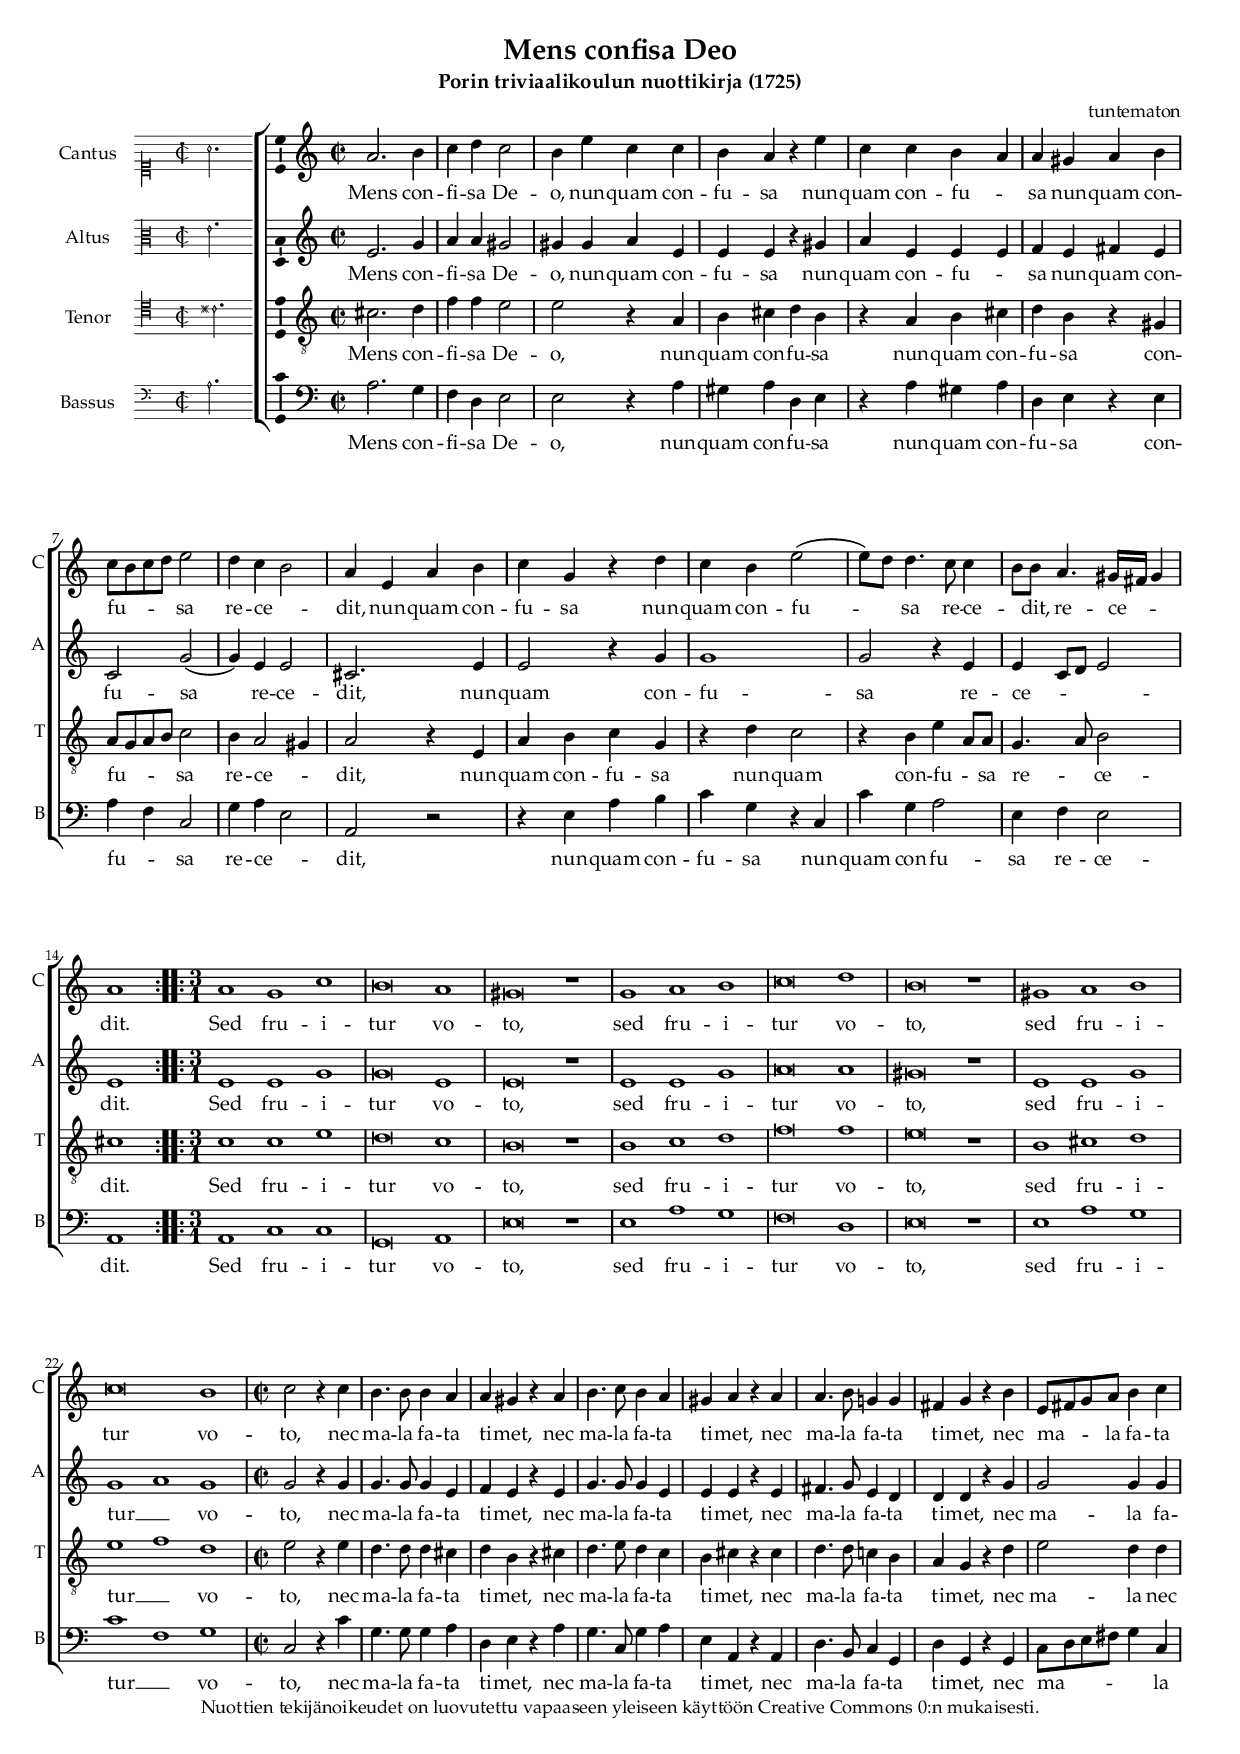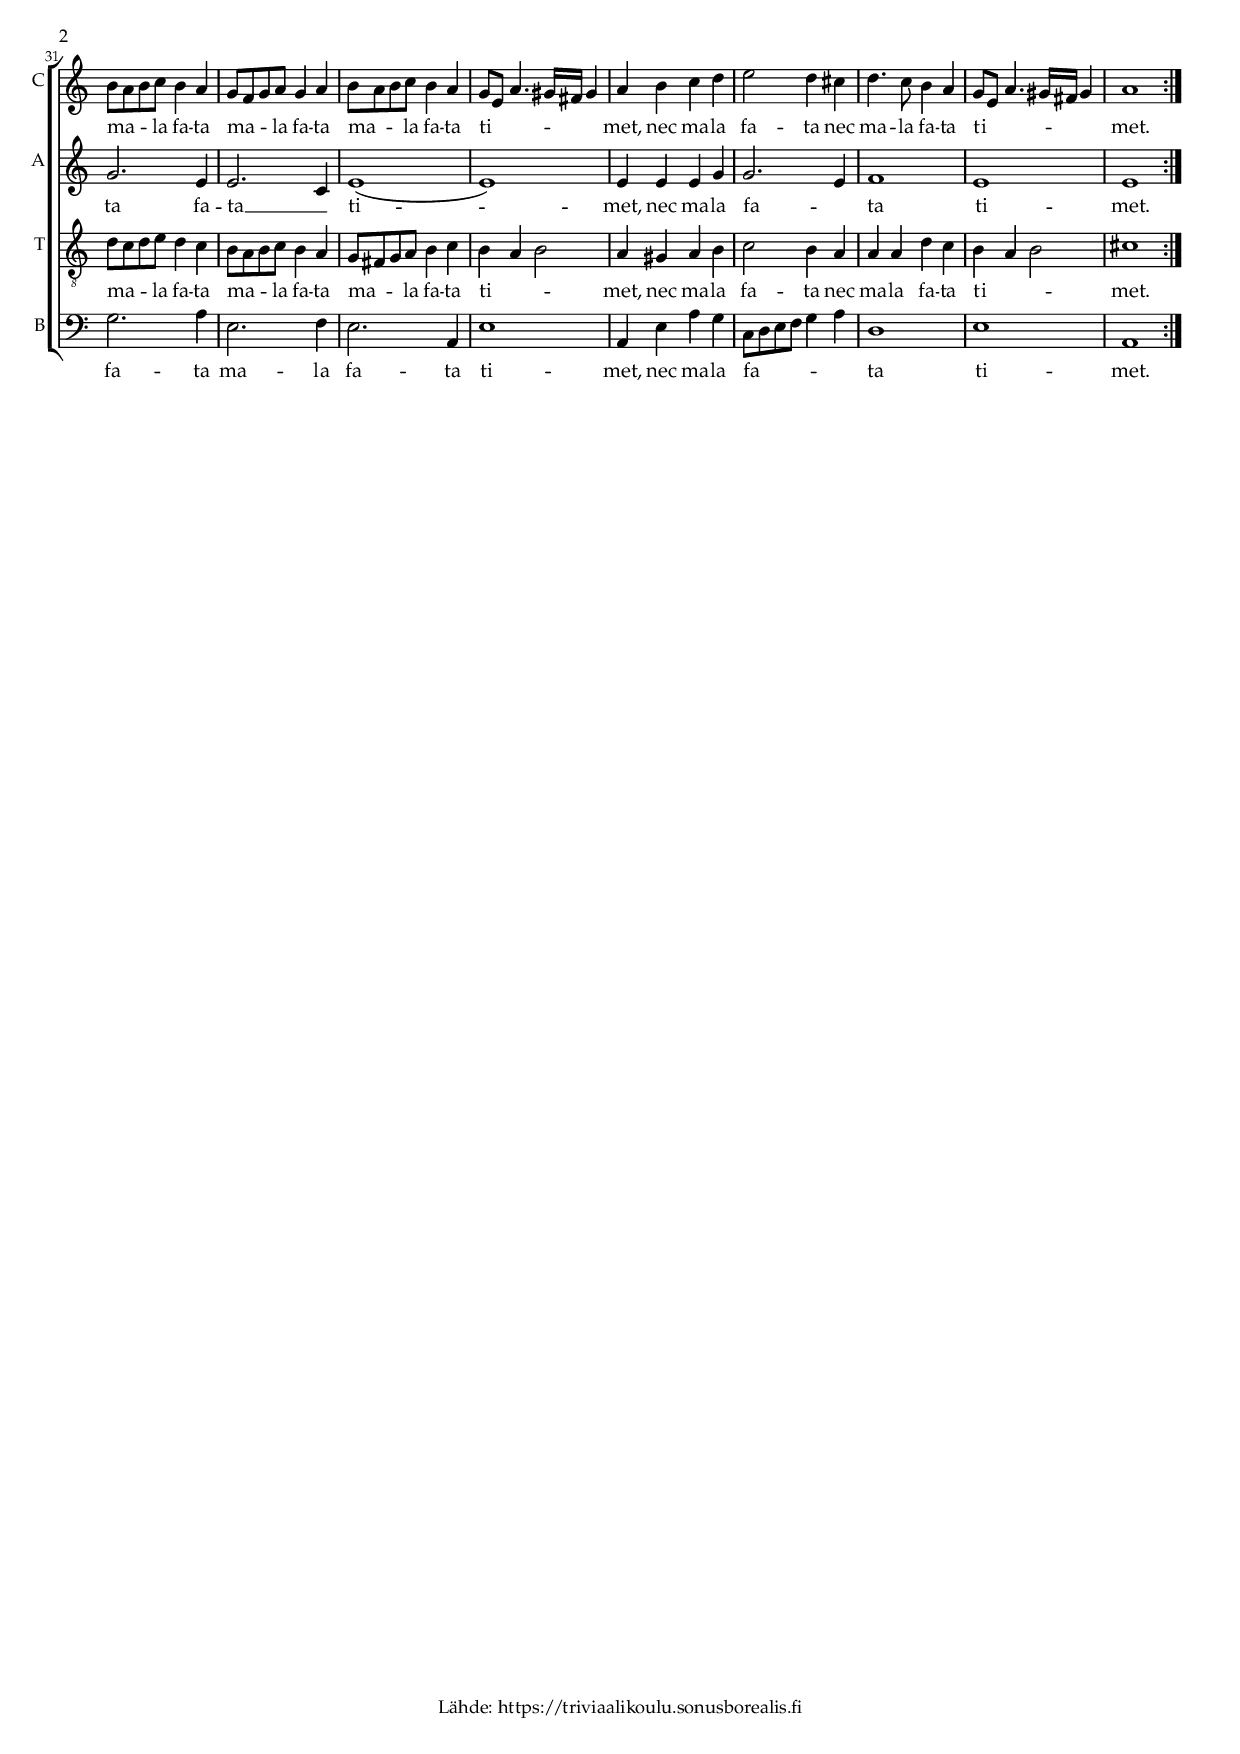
\version "2.20.0"
\include "suomi.ly"

#(set-global-staff-size 16)

globalkey = {
	\key c \major
}

globaltime = {
	\time 2/2
}

globaltempo = {
	\tempo 4 = 130
}

global = {
%  \numericTimeSignature
  \globaltime
%	\set Timing.measureLength = #(ly:make-moment 4/2)
%  \autoBeamOff
  \globalkey
  \set Staff.midiInstrument = #"voice oohs"
}


SopranoMusic = \relative c'' {
	\set Staff.instrumentName = #"Cantus"
	\set Staff.shortInstrumentName = "C"

	\incipit { \clef "mensural-c1" \globalkey \globaltime a'2. }

  \repeat volta 2 {
		a2. h4 | c d c2 | h4 e c c | h a r e' | c c h a |
		a gis a h | c8 h c d e2 | d4 c h2 | a4 e a h | c g r d' |
		c h e2( | e8) d d4. c8 c4 | h8 h a4. gis16 fis gis4 | a1 |
	}
% p2
	\repeat volta 2 {
		\time 3/1
		a1 g c | h\breve a1 | gis\breve r1 | g a h | c\breve d1 | h\breve r1 |
		gis a h | c\breve h1 |
		\time 2/2 c2 r4 c | h4. h8 h4 a | a gis r a |
		h4. c8 h4 a | gis a r a | a4. h8 g!4 g | fis g r h | e,8 fis g a h4 c |
% p3
		h8 a h c h4 a | g8 f g a g4 a | h8 a h c h4 a | g8 e a4. gis16 fis16 gis4 |
		a h c d | e2 d4 cis | d4. c8 h4 a | g8 e a4. gis16 fis gis4 | a1
	}
}

stanzaOneLyrics = \lyricmode {
	Mens con -- fi -- sa De -- o,
  nun -- quam con -- fu -- sa 
  nun -- quam con -- fu -- _ sa 
  nun -- quam con -- fu -- _ _ _ sa 
  re -- ce -- _ dit,
  nun -- quam con -- fu -- sa 
  nun -- quam con -- fu -- _ sa 
  re -- ce -- _ dit,
  re -- ce -- _ _ dit.
  Sed fru -- i -- tur vo -- to,
  sed fru -- i -- tur vo -- to,
  sed fru -- i -- tur vo -- to,
  nec ma -- la fa -- ta ti -- met,
  nec ma -- la fa -- ta ti -- met,
  nec ma -- la fa -- ta ti -- met,
  nec ma -- _ _ la fa -- ta
  ma -- _ _ la fa -- ta
  ma -- _ _ la fa -- ta
  ma -- _ _ la fa -- ta
  ti -- _ _ _ _ _ met,
  nec ma -- la fa -- ta
  nec ma -- la fa -- ta
  ti -- _ _ _ _ _ met.
}

AltoMusic = \relative c' {
	\set Staff.instrumentName = #"Altus"
	\set Staff.shortInstrumentName = "A"

	\incipit { \clef "mensural-c3" \globalkey \globaltime e'2. }

  \repeat volta 2 {
		e2. g4 | a a gis2 | gis4 gis a e | e e r gis | a e e e |
		f e fis e | c2 g'( | g4) e e2 | cis2. e4 | e2 r4 g |
		g1 | g2 r4 e | e c8 d e2 | e1
	}
% p2
	\repeat volta 2 {
		\time 3/1
		e1 e g | g\breve e1 | e\breve r1 | e e g | a\breve a1 | gis\breve r1 |
		e e g | g a g |
		\time 2/2
		g2 r4 g | g4. g8 g4 e | f e r e |
		g4. g8 g4 e | e e r e | fis4. g8 e4 d | d d r g | g2 g4 g |
		g2. e4 | e2. c4 | e1( | e) |
		e4 e e g | g2. e4 | f1 | e | e |
	}
}

stanzaOneLyricsAlto = \lyricmode {
	Mens con -- fi -- sa De -- o,
  nun -- quam con -- fu -- sa 
  nun -- quam con -- fu -- _ sa 
  nun -- quam con -- fu -- sa 
  re -- ce -- dit,
  nun -- quam con -- fu -- sa 
  re -- ce -- _ _ _ dit.
  Sed fru -- i -- tur vo -- to,
  sed fru -- i -- tur vo -- to,
  sed fru -- i -- tur __ _ vo -- to,
  nec ma -- la fa -- ta ti -- met,
  nec ma -- la fa -- ta ti -- met,
  nec ma -- la fa -- ta ti -- met,
  nec ma -- la fa -- ta fa -- ta __ _ ti -- met,
  nec ma -- la fa -- _ ta ti -- met.
}


TenoreMusic = \relative c' {
	\set Staff.instrumentName = #"Tenor"
	\set Staff.shortInstrumentName = "T"

	\incipit { \clef "mensural-c4" \globalkey \globaltime cis'2. }

	\clef "treble_8"
	\repeat volta 2 {
		cis2. d4 | f f e2 | e2 r4 a, | h cis d h | r a h cis |
		d h r gis | a8 g a h c2 | h4 a2 gis4 | a2 r4 e | a h c g |
		r d' c2 | r4 h e a,8 a | g4. a8 h2 | cis1 |
	}
% p2
	\repeat volta 2 {
		\time 3/1
		c1 c e d\breve c1 | h\breve r1 | h c d | f\breve f1 | e\breve r1 |
		h cis d | e f d |
		\time 2/2
		e2 r4 e | d4. d8 d4 cis | d h r cis |
		d4. e8 d4 c | h cis r cis | d4. d8 c!4 h | a g r d' | e2 d4 d |
% p3
		d8 c d e d4 c | h8 a h c h4 a | g8 fis g a h4 c | h a h2 |
		a4 gis a h | c2 h4 a | a a d c | h a h2 | cis1 |
	}
}

stanzaOneLyricsTenore = \lyricmode {
	Mens con -- fi -- sa De -- o,
  nun -- quam con -- fu -- sa 
  nun -- quam con -- fu -- sa 
  con -- fu -- _ _ _ sa 
  re -- ce -- _ dit,
  nun -- quam con -- fu -- sa 
  nun -- quam con -- fu -- _ sa 
  re -- _ ce -- dit.
  Sed fru -- i -- tur vo -- to,
  sed fru -- i -- tur vo -- to,
  sed fru -- i -- tur __ _ vo -- to,
  nec ma -- la fa -- ta ti -- met,
  nec ma -- la fa -- ta ti -- met,
  nec ma -- la fa -- ta ti -- met,
  nec ma -- la 
  nec ma -- _ _ la fa -- ta
  ma -- _ _ la fa -- ta
  ma -- _ _ la fa -- ta
  ti -- _ _ met,
  nec ma -- la fa -- ta
  nec ma -- la fa -- ta
  ti -- _ _ met.
}


BassMusic = \relative c' {
	\set Staff.instrumentName = #"Bassus"
	\set Staff.shortInstrumentName = "B"

	\incipit { \clef "mensural-f" \globalkey \globaltime a2. }

	\clef bass
	\repeat volta 2 {
		a2. g4 | f d e2 | e2 r4 a | gis a d, e | r a gis a |
		d, e r e | a f c2 | g'4 a e2 | a, r | r4 e' a h |
		c g r c, | c' g a2 | e4 f e2 | a,1 |
	}
% p2
	\repeat volta 2 {
		\time 3/1
		a1 c c | g\breve a1 | e'\breve r1 | e a g | f\breve d1 | e\breve r1 |
		e a g | c f, g |
		\time 2/2
		c,2 r4 c' | g4. g8 g4 a | d, e r a |
		g4. c,8 g'4 a | e a, r a | d4. h8 c4 g | d' g, r g | c8 d e fis g4 c, |
% p3
		g'2. a4 | e2. f4 | e2. a,4 | e'1 |
		a,4 e' a g | c,8 d e f g4 a | d,1 | e | a, |
	}
}

stanzaOneLyricsBass = \lyricmode {
	Mens con -- fi -- sa De -- o,
  nun -- quam con -- fu -- sa 
  nun -- quam con -- fu -- sa 
  con -- fu -- _ sa 
  re -- ce -- _ dit,
  nun -- quam con -- fu -- sa 
  nun -- quam con -- fu -- sa 
  re -- ce -- dit.
  Sed fru -- i -- tur vo -- to,
  sed fru -- i -- tur vo -- to,
  sed fru -- i -- tur __ _ vo -- to,
  nec ma -- la fa -- ta ti -- met,
  nec ma -- la fa -- ta ti -- met,
  nec ma -- la fa -- ta ti -- met,
  nec ma -- _ _ _ _ la fa -- ta
  ma -- la fa -- ta
  ti -- met,
  nec ma -- la fa -- _ _ _ _ _ ta
  ti -- met.
}

\include "mens-confisa-deo.header.ily"


\score {
  \new ChoirStaff <<
    \new Staff <<
      \new Voice = "Soprano" {
		    \global
        \SopranoMusic
      }
     \new Lyrics \lyricsto "Soprano" {
       \stanzaOneLyrics
     }
    >>
    \new Staff <<
      \new Voice = "Alto" {
        \global
        \AltoMusic
      }
     \new Lyrics \lyricsto "Alto" {
       \stanzaOneLyricsAlto
     }
    >>
    \new Staff <<
      \new Voice = "Tenore" {
        \global
        \TenoreMusic
      }
      \new Lyrics \lyricsto "Tenore" {
       \stanzaOneLyricsTenore
      }
    >>
    \new Staff <<
      \new Voice = "Bass" {
        \global
        \BassMusic
      }
      \new Lyrics \lyricsto "Bass" {
       \stanzaOneLyricsBass
      }
    >>
  >>
  \midi {
    \globaltempo
  }
  \layout {
    \context {
      \Voice
      \consists "Ambitus_engraver"
    }
    indent = 3.5\cm
    incipit-width = 2\cm
    \context {
     \Staff \RemoveEmptyStaves
   }
    \context {
     \Score
     \override VerticalAxisGroup.remove-first = ##t
    }
  }
}
